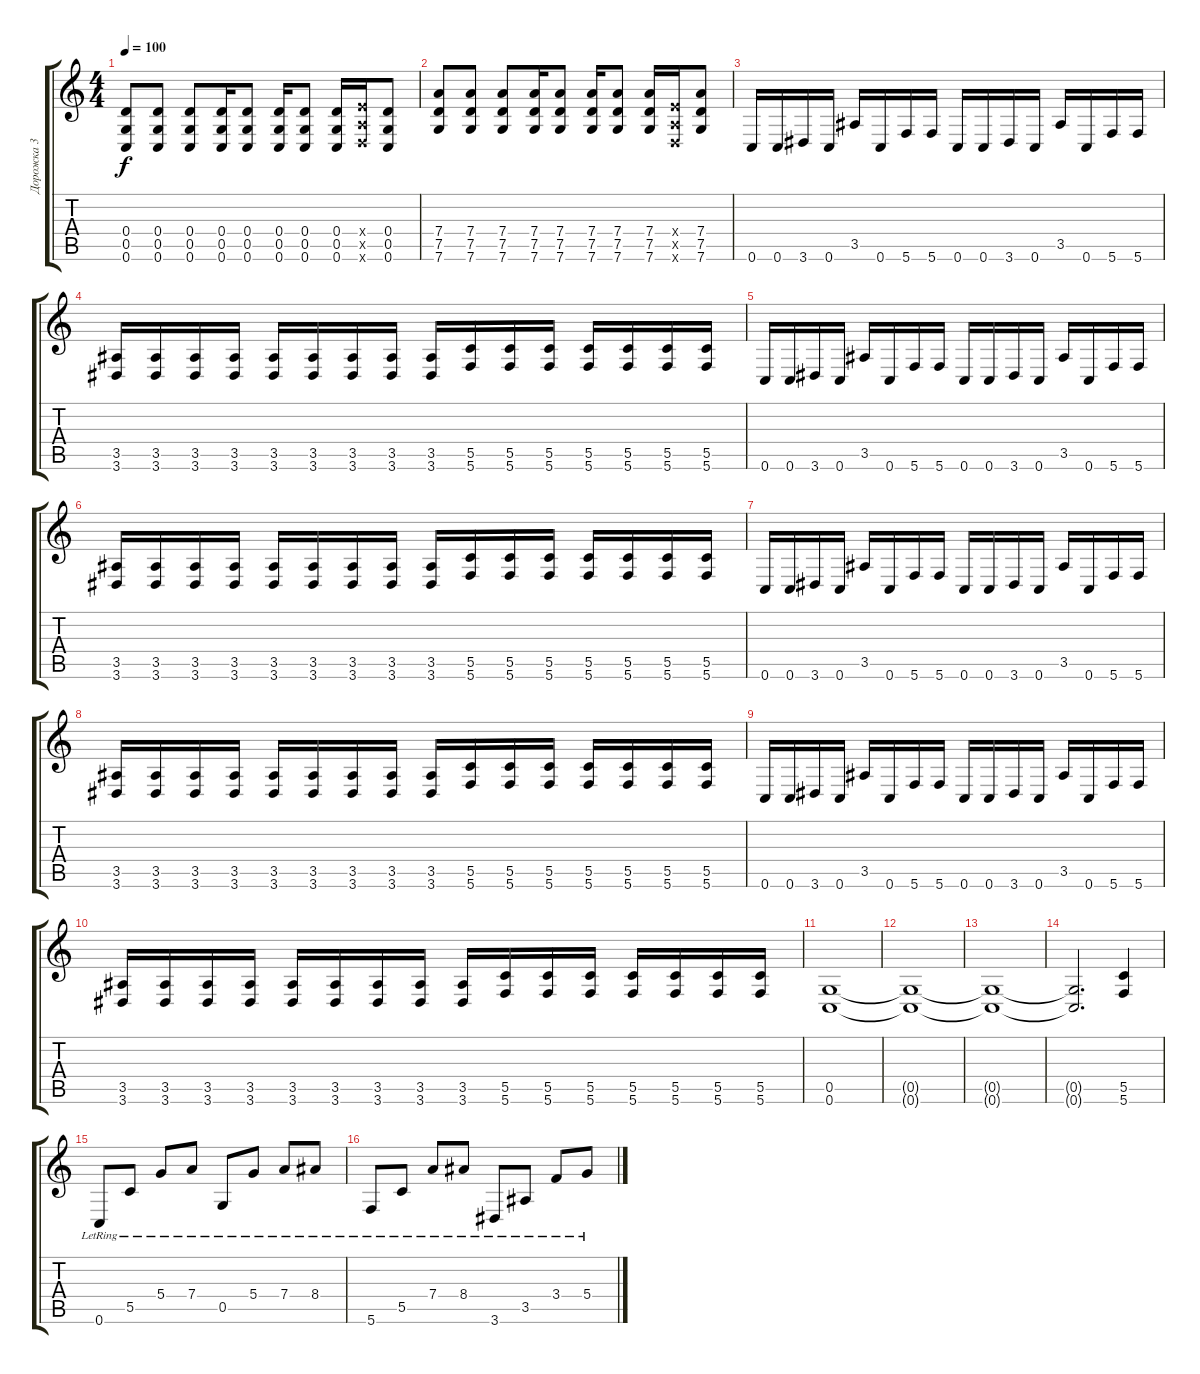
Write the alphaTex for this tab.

\track ("Дорожка 3" "Дорожка 3") {instrument distortionguitar}
\staff {score tabs}
\tuning (E4 B3 G3 D3 G2 C2) {hide}
\ts (4 4)
\tempo 100
\clef g2
\ks c
(0.4 0.5 0.6).8{dy f} (0.4 0.5 0.6).8 (0.4 0.5 0.6).8 (0.4 0.5 0.6).16 (0.4 0.5 0.6).8 (0.4 0.5 0.6).16 (0.4 0.5 0.6).8 (0.4 0.5 0.6).16 (2.4{x} 2.5{x} 2.6{x}).16 (0.4 0.5 0.6).8 |
(7.4 7.5 7.6).8 (7.4 7.5 7.6).8 (7.4 7.5 7.6).8 (7.4 7.5 7.6).16 (7.4 7.5 7.6).8 (7.4 7.5 7.6).16 (7.4 7.5 7.6).8 (7.4 7.5 7.6).16 (2.4{x} 2.5{x} 2.6{x}).16 (7.4 7.5 7.6).8 |
0.6.16 0.6.16 3.6.16 0.6.16 3.5.16 0.6.16 5.6.16 5.6.16 0.6.16 0.6.16 3.6.16 0.6.16 3.5.16 0.6.16 5.6.16 5.6.16 |
(3.5 3.6).16 (3.5 3.6).16 (3.5 3.6).16 (3.5 3.6).16 (3.5 3.6).16 (3.5 3.6).16 (3.5 3.6).16 (3.5 3.6).16 (3.5 3.6).16 (5.5 5.6).16 (5.5 5.6).16 (5.5 5.6).16 (5.5 5.6).16 (5.5 5.6).16 (5.5 5.6).16 (5.5 5.6).16 |
0.6.16 0.6.16 3.6.16 0.6.16 3.5.16 0.6.16 5.6.16 5.6.16 0.6.16 0.6.16 3.6.16 0.6.16 3.5.16 0.6.16 5.6.16 5.6.16 |
(3.5 3.6).16 (3.5 3.6).16 (3.5 3.6).16 (3.5 3.6).16 (3.5 3.6).16 (3.5 3.6).16 (3.5 3.6).16 (3.5 3.6).16 (3.5 3.6).16 (5.5 5.6).16 (5.5 5.6).16 (5.5 5.6).16 (5.5 5.6).16 (5.5 5.6).16 (5.5 5.6).16 (5.5 5.6).16 |
0.6.16 0.6.16 3.6.16 0.6.16 3.5.16 0.6.16 5.6.16 5.6.16 0.6.16 0.6.16 3.6.16 0.6.16 3.5.16 0.6.16 5.6.16 5.6.16 |
(3.5 3.6).16 (3.5 3.6).16 (3.5 3.6).16 (3.5 3.6).16 (3.5 3.6).16 (3.5 3.6).16 (3.5 3.6).16 (3.5 3.6).16 (3.5 3.6).16 (5.5 5.6).16 (5.5 5.6).16 (5.5 5.6).16 (5.5 5.6).16 (5.5 5.6).16 (5.5 5.6).16 (5.5 5.6).16 |
0.6.16 0.6.16 3.6.16 0.6.16 3.5.16 0.6.16 5.6.16 5.6.16 0.6.16 0.6.16 3.6.16 0.6.16 3.5.16 0.6.16 5.6.16 5.6.16 |
(3.5 3.6).16 (3.5 3.6).16 (3.5 3.6).16 (3.5 3.6).16 (3.5 3.6).16 (3.5 3.6).16 (3.5 3.6).16 (3.5 3.6).16 (3.5 3.6).16 (5.5 5.6).16 (5.5 5.6).16 (5.5 5.6).16 (5.5 5.6).16 (5.5 5.6).16 (5.5 5.6).16 (5.5 5.6).16 |
(0.5 0.6).1 |
(0.5{t} 0.6{t}).1 |
(0.5{t} 0.6{t}).1 |
(0.5{t} 0.6{t}).2{d} (5.5 5.6).4{instrument guitarfretnoise} |
0.6{lr}.8{instrument electricguitarmuted} 5.5{lr}.8 5.4{lr}.8 7.4{lr}.8 0.5{lr}.8 5.4{lr}.8 7.4{lr}.8 8.4{lr}.8 |
5.6{lr}.8 5.5{lr}.8 7.4{lr}.8 8.4{lr}.8 3.6{lr}.8 3.5{lr}.8 3.4{lr}.8 5.4{lr}.8
